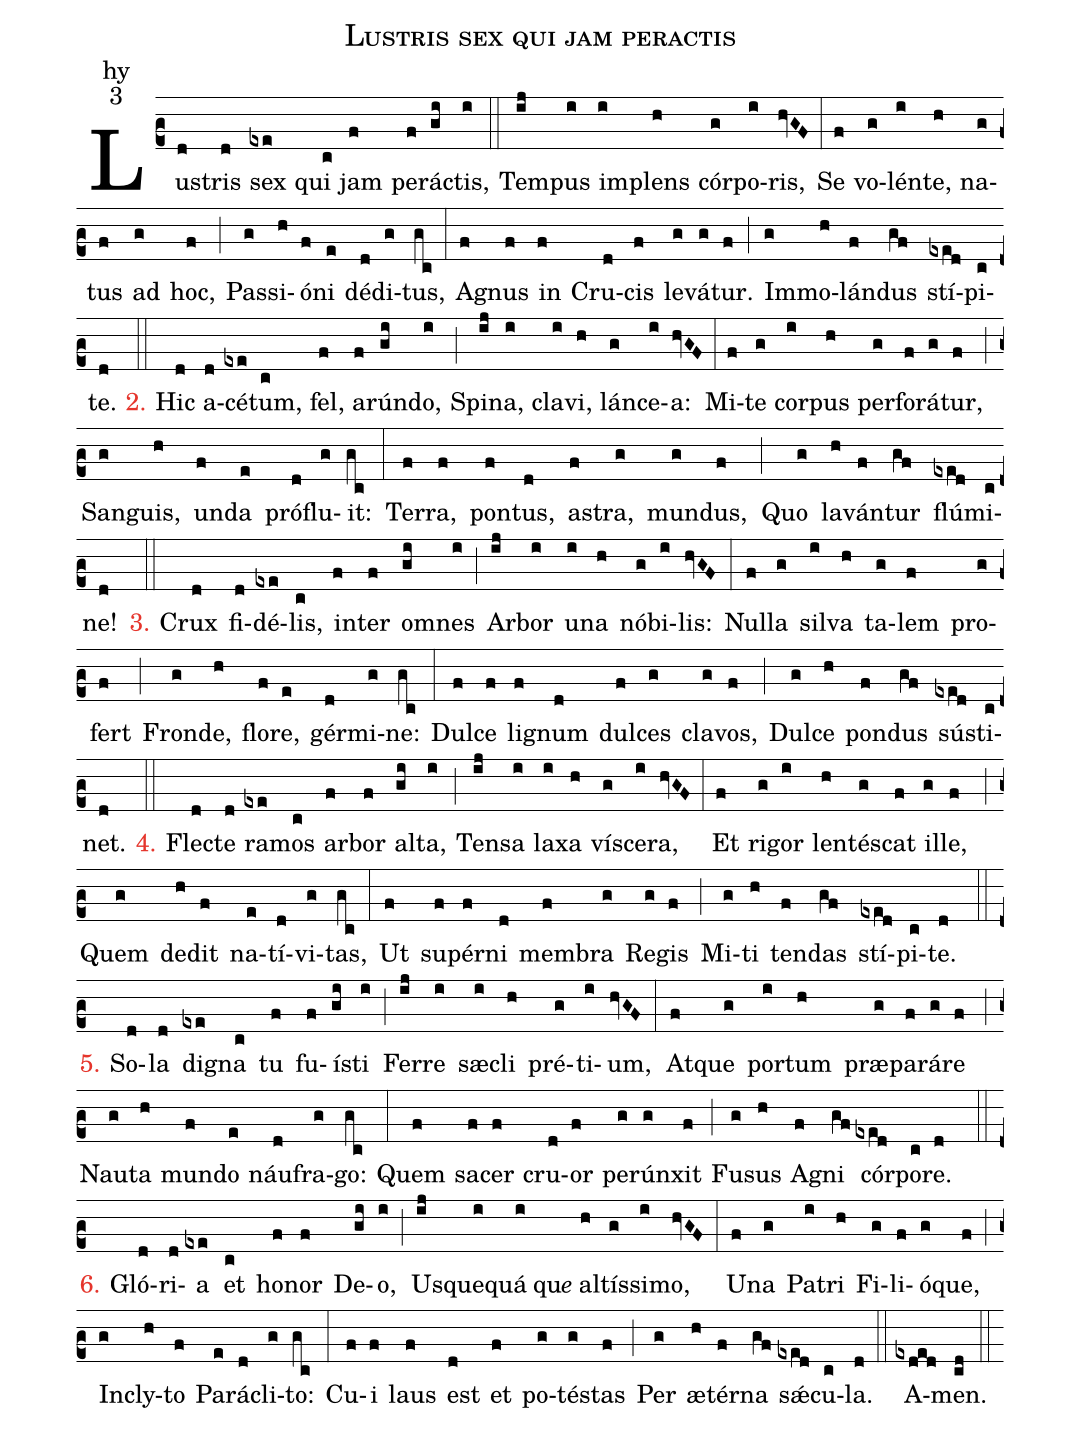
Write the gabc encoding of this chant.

name: Lustris sex qui jam peractis;
office-part: hy;
mode:3;
%%
(c2) Lu(d)stris(d) sex(exe) qui(c) jam(f) pe(f)rá(gi)ctis,(i) (::)
Tem(ij)pus(i) im(i)plens(h) cór(g)po(i)ris,(hvGF) (:)
Se(f) vo(g)lén(i)te,(h) na(g)tus(f) ad(g) hoc,(f) (;)
Pas(g)si(h)ó(f)ni(e) dé(d)di(g)tus,(gc) (:)
A(f)gnus(f) in(f) Cru(d)cis(f) le(g)vá(g)tur.(f) (;)
Im(g)mo(h)lán(f)dus(gf) stí(exed)pi(c)te.(d) (::)

<c>2.</c> Hic(d) a(d)cé(exe)tum,(c) fel,(f) a(f)rún(gi)do,(i) (;)
Spi(ij)na,(i) cla(i)vi,(h) lán(g)ce(i)a:(hvGF) (:)
Mi(f)te(g) cor(i)pus(h) per(g)fo(f)rá(g)tur,(f) (;)
San(g)guis,(h) un(f)da(e) pró(d)flu(g)it:(gc) (:)
Ter(f)ra,(f) pon(f)tus,(d) a(f)stra,(g) mun(g)dus,(f) (;)
Quo(g) la(h)ván(f)tur(gf) flú(exed)mi(c)ne!(d) (::)

<c>3.</c> Crux(d) fi(d)dé(exe)lis,(c) in(f)ter(f) om(gi)nes(i) (;)
Ar(ij)bor(i) u(i)na(h) nó(g)bi(i)lis:(hvGF) (:)
Nul(f)la(g) sil(i)va(h) ta(g)lem(f) pro(g)fert(f) (;)
Fron(g)de,(h) flo(f)re,(e) gér(d)mi(g)ne:(gc) (:)
Dul(f)ce(f) li(f)gnum(d) dul(f)ces(g) cla(g)vos,(f) (;)
Dul(g)ce(h) pon(f)dus(gf) sú(exed)sti(c)net.(d) (::)

<c>4.</c> Fle(d)cte(d) ra(exe)mos(c) ar(f)bor(f) al(gi)ta,(i) (;)
Ten(ij)sa(i) la(i)xa(h) ví(g)sce(i)ra,(hvGF) (:)
Et(f) ri(g)gor(i) len(h)té(g)scat(f) il(g)le,(f) (;)
Quem(g) de(h)dit(f) na(e)tí(d)vi(g)tas,(gc) (:)
Ut(f) su(f)pér(f)ni(d) mem(f)bra(g) Re(g)gis(f) (;)
Mi(g)ti(h) ten(f)das(gf) stí(exed)pi(c)te.(d) (::)

<c>5.</c> So(d)la(d) di(exe)gna(c) tu(f) fu(f)í(gi)sti(i) (;)
Fer(ij)re(i) sæ(i)cli(h) pré(g)ti(i)um,(hvGF) (:)
At(f)que(g) por(i)tum(h) præ(g)pa(f)rá(g)re(f) (;)
Nau(g)ta(h) mun(f)do(e) náu(d)fra(g)go:(gc) (:)
Quem(f) sa(f)cer(f) cru(d)or(f) pe(g)rún(g)xit(f) (;)
Fu(g)sus(h) A(f)gni(gf) cór(exed)po(c)re.(d) (::)

<c>6.</c> Gló(d)ri(d)a(exe) et(c) ho(f)nor(f) De(gi)o,(i) (;)
Us(ij)que(i)quá(i)qu<i>e</i>() al(h)tís(g)si(i)mo,(hvGF) (:)
U(f)na(g) Pa(i)tri(h) Fi(g)li(f)ó(g)que,(f) (;)
In(g)cly(h)to(f) Pa(e)rá(d)cli(g)to:(gc) (:)
Cu(f)i(f) laus(f) est(d) et(f) po(g)té(g)stas(f) (;)
Per(g) æ(h)tér(f)na(gf) sǽ(exed)cu(c)la.(d) (::)

A(exded)men.(cd) (::)
